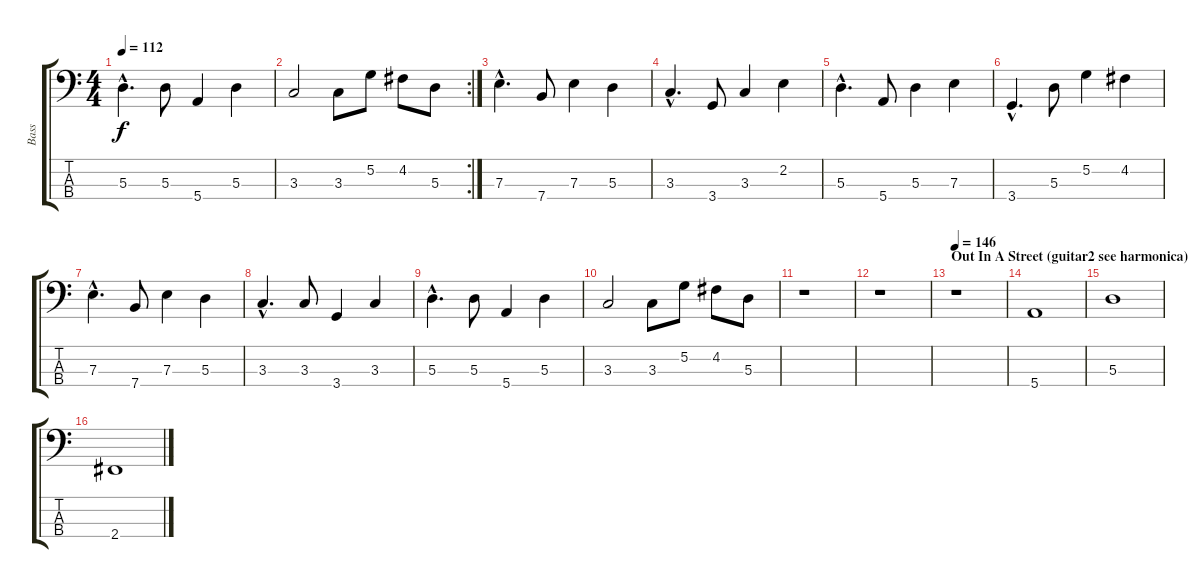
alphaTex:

\track ("Bass" "Bass") {instrument electricbasspick}
\staff {score tabs}
\tuning (G2 D2 A1 E1) {hide}
\ts (4 4)
\tempo 112
\clef f4
\ks c
5.3{hac}.4{d dy f} 5.3.8 5.4.4 5.3.4 |
\rc 2
3.3.2 3.3.8 5.2.8 4.2.8 5.3.8 |
7.3{hac}.4{d} 7.4.8 7.3.4 5.3.4 |
3.3{hac}.4{d} 3.4.8 3.3.4 2.2.4 |
5.3{hac}.4{d} 5.4.8 5.3.4 7.3.4 |
3.4{hac}.4{d} 5.3.8 5.2.4 4.2.4 |
7.3{hac}.4{d volume 6} 7.4.8 7.3.4 5.3.4 |
3.3{hac}.4{d} 3.3.8 3.4.4 3.3.4 |
5.3{hac}.4{d volume 0} 5.3.8 5.4.4 5.3.4 |
3.3.2 3.3.8 5.2.8 4.2.8 5.3.8 |
r.1 |
r.1 |
\section ("" "Out In A Street (guitar2 see harmonica)")
\tempo 146
r.1 |
5.4.1 |
5.3.1 |
2.4.1
